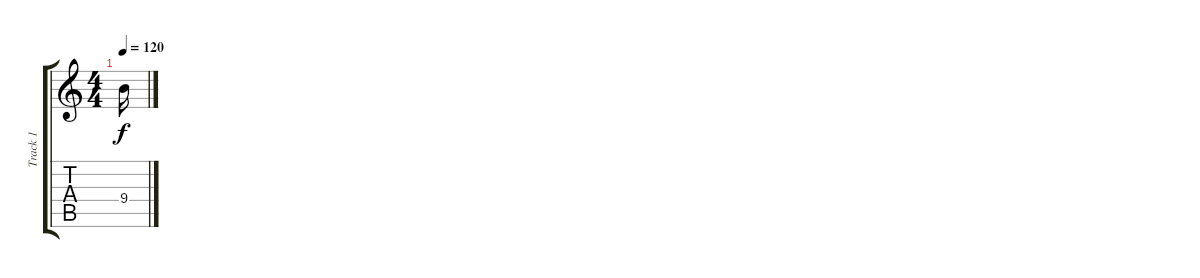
\track ("Track 1" "Track 1") {instrument distortionguitar}
\staff {score tabs}
\tuning (E4 B3 G3 D3 A2 E2) {hide}
\ts (4 4)
\tempo 120
\clef g2
\ks c
9.4.16{dy f}
